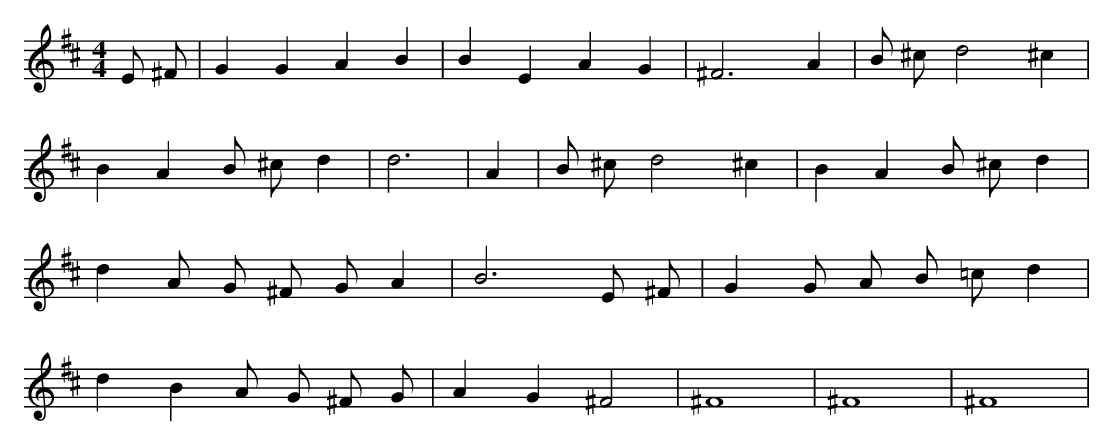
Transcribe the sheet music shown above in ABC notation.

X:1
M:4/4
L:1/8
K:D
E ^F | G2 G2 A2 B2 | B2 E2 A2 G2 | ^F6 A2 | B ^c d4 ^c2 | B2 A2 B ^c d2 | d6 | A2 | B ^c d4 ^c2 | B2 A2 B ^c d2 | d2 A G ^F G A2 | B6 E ^F | G2 G A B =c d2 | d2 B2 A G ^F G | A2 G2 ^F4 | ^F8 | ^F8 | ^F8 |
